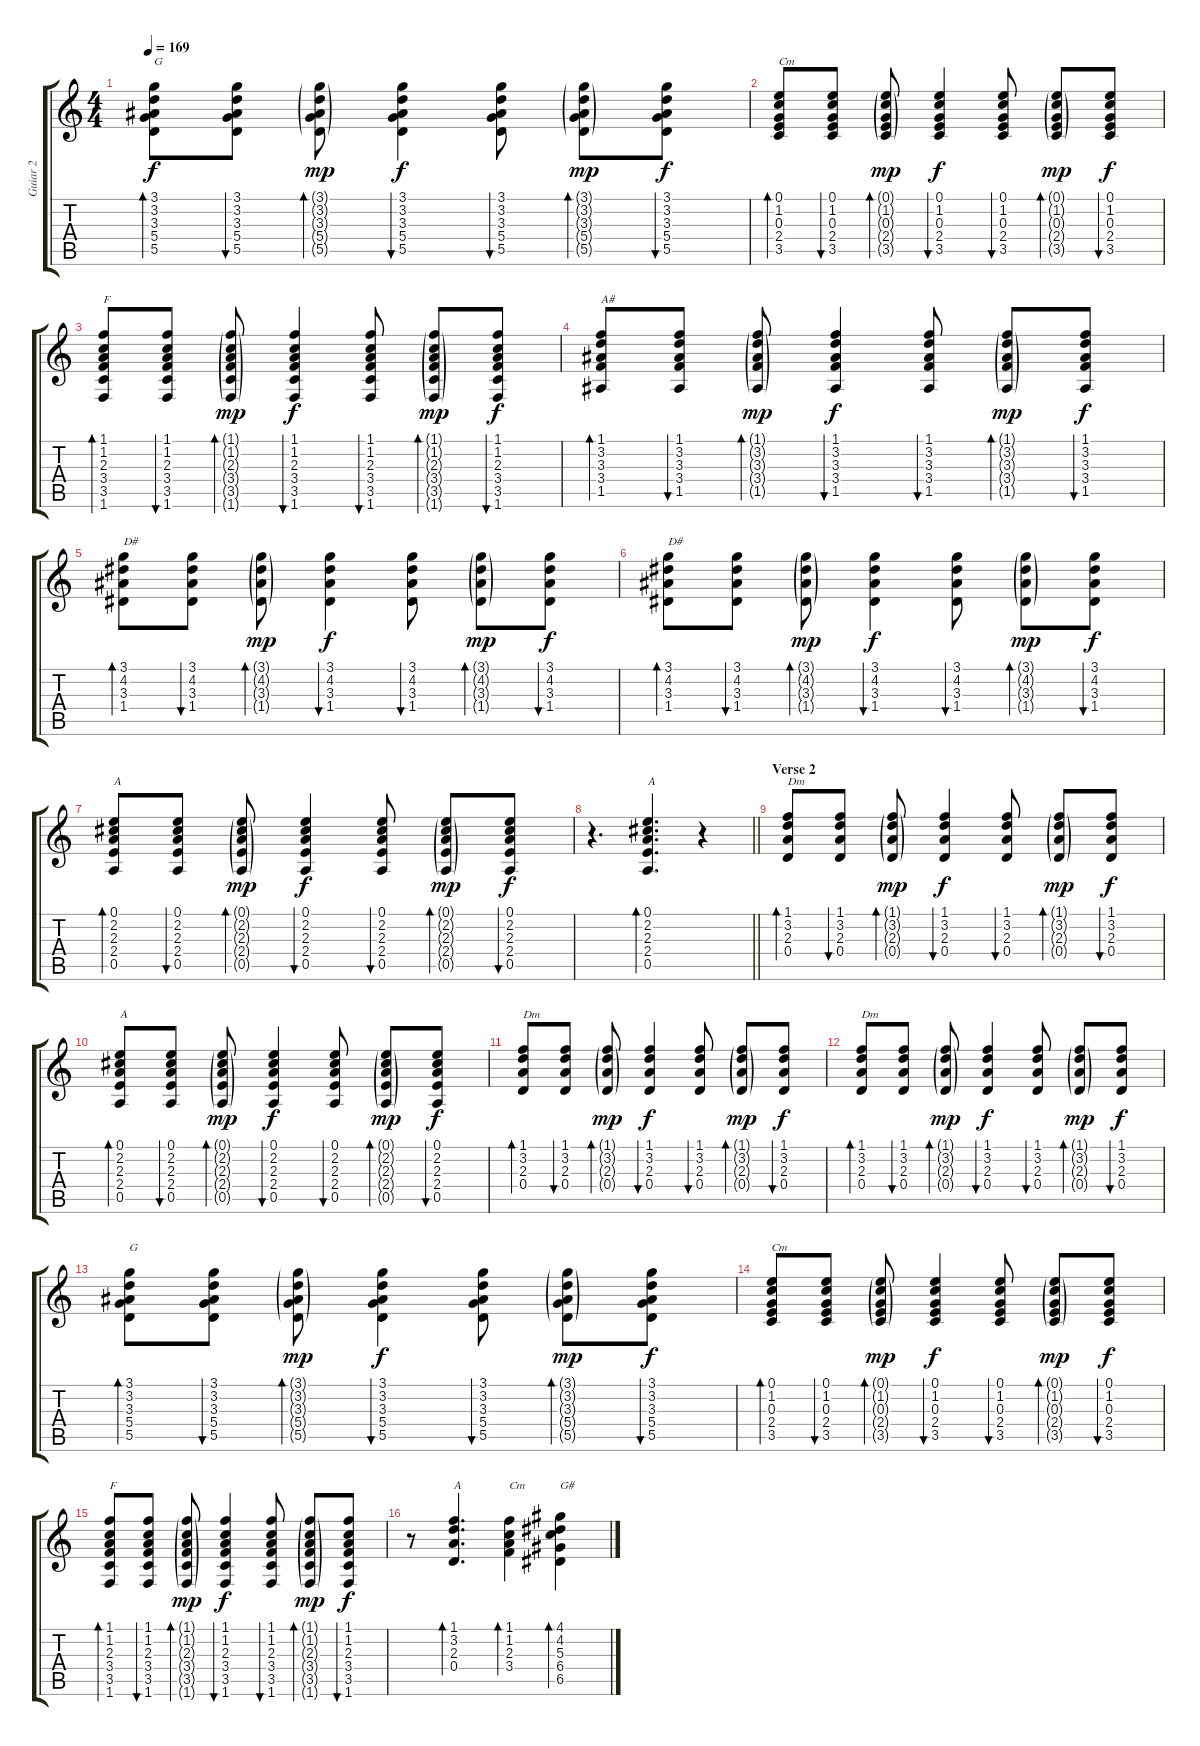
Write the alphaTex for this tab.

\track ("Guiar 2" "Guiar 2") {instrument acousticguitarsteel}
\staff {score tabs}
\tuning (E4 B3 G3 D3 A2 E2) {hide}
\ts (4 4)
\tempo 169
\clef g2
\ks c
(3.1 3.2 3.3 5.4 5.5).8{bd 30 txt "G" dy f} (3.1 3.2 3.3 5.4 5.5).8{bu 30} (3.1{g} 3.2{g} 3.3{g} 5.4{g} 5.5{g}).8{bd 30 dy mp} (3.1 3.2 3.3 5.4 5.5).4{bu 30 dy f} (3.1 3.2 3.3 5.4 5.5).8{bu 30} (3.1{g} 3.2{g} 3.3{g} 5.4{g} 5.5{g}).8{bd 30 dy mp} (3.1 3.2 3.3 5.4 5.5).8{bu 30 dy f} |
(0.1 1.2 0.3 2.4 3.5).8{bd 30 txt "Cm"} (0.1 1.2 0.3 2.4 3.5).8{bu 30} (0.1{g} 1.2{g} 0.3{g} 2.4{g} 3.5{g}).8{bd 30 dy mp} (0.1 1.2 0.3 2.4 3.5).4{bu 30 dy f} (0.1 1.2 0.3 2.4 3.5).8{bu 30} (0.1{g} 1.2{g} 0.3{g} 2.4{g} 3.5{g}).8{bd 30 dy mp} (0.1 1.2 0.3 2.4 3.5).8{bu 30 dy f} |
(1.1 1.2 2.3 3.4 3.5 1.6).8{bd 30 txt "F"} (1.1 1.2 2.3 3.4 3.5 1.6).8{bu 30} (1.1{g} 1.2{g} 2.3{g} 3.4{g} 3.5{g} 1.6{g}).8{bd 30 dy mp} (1.1 1.2 2.3 3.4 3.5 1.6).4{bu 30 dy f} (1.1 1.2 2.3 3.4 3.5 1.6).8{bu 30} (1.1{g} 1.2{g} 2.3{g} 3.4{g} 3.5{g} 1.6{g}).8{bd 30 dy mp} (1.1 1.2 2.3 3.4 3.5 1.6).8{bu 30 dy f} |
(1.1 3.2 3.3 3.4 1.5).8{bd 30 txt "A#"} (1.1 3.2 3.3 3.4 1.5).8{bu 30} (1.1{g} 3.2{g} 3.3{g} 3.4{g} 1.5{g}).8{bd 30 dy mp} (1.1 3.2 3.3 3.4 1.5).4{bu 30 dy f} (1.1 3.2 3.3 3.4 1.5).8{bu 30} (1.1{g} 3.2{g} 3.3{g} 3.4{g} 1.5{g}).8{bd 30 dy mp} (1.1 3.2 3.3 3.4 1.5).8{bu 30 dy f} |
(3.1 4.2 3.3 1.4).8{bd 30 txt "D#"} (3.1 4.2 3.3 1.4).8{bu 30} (3.1{g} 4.2{g} 3.3{g} 1.4{g}).8{bd 30 dy mp} (3.1 4.2 3.3 1.4).4{bu 30 dy f} (3.1 4.2 3.3 1.4).8{bu 30} (3.1{g} 4.2{g} 3.3{g} 1.4{g}).8{bd 30 dy mp} (3.1 4.2 3.3 1.4).8{bu 30 dy f} |
(3.1 4.2 3.3 1.4).8{bd 30 txt "D#"} (3.1 4.2 3.3 1.4).8{bu 30} (3.1{g} 4.2{g} 3.3{g} 1.4{g}).8{bd 30 dy mp} (3.1 4.2 3.3 1.4).4{bu 30 dy f} (3.1 4.2 3.3 1.4).8{bu 30} (3.1{g} 4.2{g} 3.3{g} 1.4{g}).8{bd 30 dy mp} (3.1 4.2 3.3 1.4).8{bu 30 dy f} |
(0.1 2.2 2.3 2.4 0.5).8{bd 30 txt "A"} (0.1 2.2 2.3 2.4 0.5).8{bu 30} (0.1{g} 2.2{g} 2.3{g} 2.4{g} 0.5{g}).8{bd 30 dy mp} (0.1 2.2 2.3 2.4 0.5).4{bu 30 dy f} (0.1 2.2 2.3 2.4 0.5).8{bu 30} (0.1{g} 2.2{g} 2.3{g} 2.4{g} 0.5{g}).8{bd 30 dy mp} (0.1 2.2 2.3 2.4 0.5).8{bu 30 dy f} |
\barLineRight lightlight
r.4{d} (0.1 2.2 2.3 2.4 0.5).4{d bd 30 txt "A"} r.4 |
\section ("" "Verse 2")
(1.1 3.2 2.3 0.4).8{bd 30 txt "Dm"} (1.1 3.2 2.3 0.4).8{bu 30} (1.1{g} 3.2{g} 2.3{g} 0.4{g}).8{bd 30 dy mp} (1.1 3.2 2.3 0.4).4{bu 30 dy f} (1.1 3.2 2.3 0.4).8{bu 30} (1.1{g} 3.2{g} 2.3{g} 0.4{g}).8{bd 30 dy mp} (1.1 3.2 2.3 0.4).8{bu 30 dy f} |
(0.1 2.2 2.3 2.4 0.5).8{bd 30 txt "A"} (0.1 2.2 2.3 2.4 0.5).8{bu 30} (0.1{g} 2.2{g} 2.3{g} 2.4{g} 0.5{g}).8{bd 30 dy mp} (0.1 2.2 2.3 2.4 0.5).4{bu 30 dy f} (0.1 2.2 2.3 2.4 0.5).8{bu 30} (0.1{g} 2.2{g} 2.3{g} 2.4{g} 0.5{g}).8{bd 30 dy mp} (0.1 2.2 2.3 2.4 0.5).8{bu 30 dy f} |
(1.1 3.2 2.3 0.4).8{bd 30 txt "Dm"} (1.1 3.2 2.3 0.4).8{bu 30} (1.1{g} 3.2{g} 2.3{g} 0.4{g}).8{bd 30 dy mp} (1.1 3.2 2.3 0.4).4{bu 30 dy f} (1.1 3.2 2.3 0.4).8{bu 30} (1.1{g} 3.2{g} 2.3{g} 0.4{g}).8{bd 30 dy mp} (1.1 3.2 2.3 0.4).8{bu 30 dy f} |
(1.1 3.2 2.3 0.4).8{bd 30 txt "Dm"} (1.1 3.2 2.3 0.4).8{bu 30} (1.1{g} 3.2{g} 2.3{g} 0.4{g}).8{bd 30 dy mp} (1.1 3.2 2.3 0.4).4{bu 30 dy f} (1.1 3.2 2.3 0.4).8{bu 30} (1.1{g} 3.2{g} 2.3{g} 0.4{g}).8{bd 30 dy mp} (1.1 3.2 2.3 0.4).8{bu 30 dy f} |
(3.1 3.2 3.3 5.4 5.5).8{bd 30 txt "G"} (3.1 3.2 3.3 5.4 5.5).8{bu 30} (3.1{g} 3.2{g} 3.3{g} 5.4{g} 5.5{g}).8{bd 30 dy mp} (3.1 3.2 3.3 5.4 5.5).4{bu 30 dy f} (3.1 3.2 3.3 5.4 5.5).8{bu 30} (3.1{g} 3.2{g} 3.3{g} 5.4{g} 5.5{g}).8{bd 30 dy mp} (3.1 3.2 3.3 5.4 5.5).8{bu 30 dy f} |
(0.1 1.2 0.3 2.4 3.5).8{bd 30 txt "Cm"} (0.1 1.2 0.3 2.4 3.5).8{bu 30} (0.1{g} 1.2{g} 0.3{g} 2.4{g} 3.5{g}).8{bd 30 dy mp} (0.1 1.2 0.3 2.4 3.5).4{bu 30 dy f} (0.1 1.2 0.3 2.4 3.5).8{bu 30} (0.1{g} 1.2{g} 0.3{g} 2.4{g} 3.5{g}).8{bd 30 dy mp} (0.1 1.2 0.3 2.4 3.5).8{bu 30 dy f} |
(1.1 1.2 2.3 3.4 3.5 1.6).8{bd 30 txt "F"} (1.1 1.2 2.3 3.4 3.5 1.6).8{bu 30} (1.1{g} 1.2{g} 2.3{g} 3.4{g} 3.5{g} 1.6{g}).8{bd 30 dy mp} (1.1 1.2 2.3 3.4 3.5 1.6).4{bu 30 dy f} (1.1 1.2 2.3 3.4 3.5 1.6).8{bu 30} (1.1{g} 1.2{g} 2.3{g} 3.4{g} 3.5{g} 1.6{g}).8{bd 30 dy mp} (1.1 1.2 2.3 3.4 3.5 1.6).8{bu 30 dy f} |
r.8 (1.1 3.2 2.3 0.4).4{d bd 30 txt "A"} (1.1 1.2 2.3 3.4).4{bd 30 txt "Cm"} (4.1 4.2 5.3 6.4 6.5).4{bd 30 txt "G#"}
